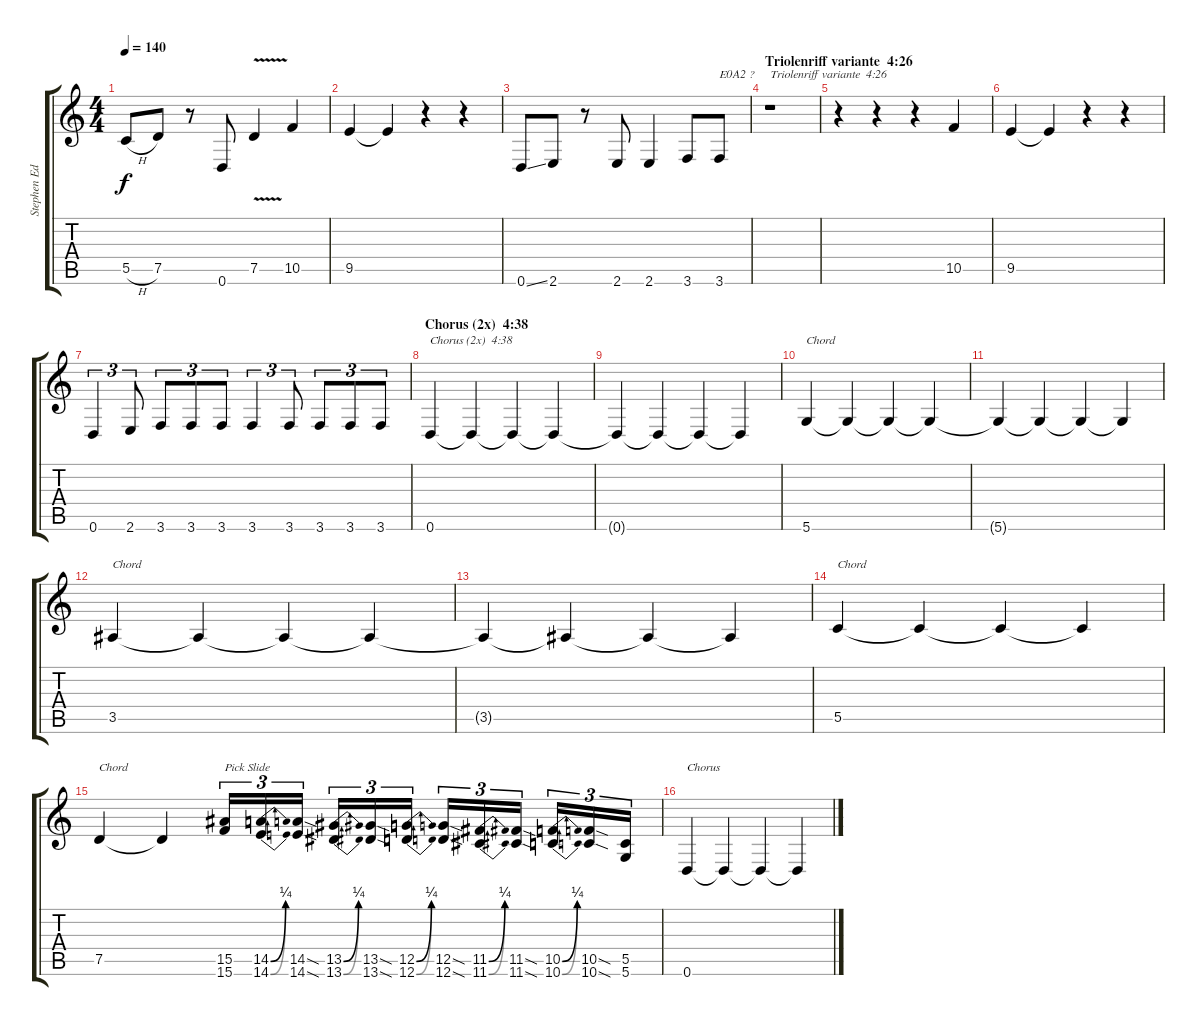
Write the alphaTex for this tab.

\track ("Stephen Edmondson" "Stephen Ed") {instrument electricbasspick}
\staff {score tabs}
\tuning (D4 A3 F3 C3 G2 D2) {hide}
\ts (4 4)
\tempo 140
\clef g2
\ks c
5.5{h}.8{dy f} 7.5.8 r.8 0.6.8 7.5{v}.4 10.5.4 |
9.5.4 9.5{t}.4 r.4 r.4 |
0.6{ss}.8 2.6.8 r.8 2.6.8 2.6.4 3.6.8 3.6.8{txt "E0A2 ?"} |
\section ("" "Triolenriff variante  4:26")
r.1{txt "Triolenriff variante  4:26"} |
r.4 r.4 r.4 10.5.4 |
9.5.4 9.5{t}.4 r.4 r.4 |
0.6.4{tu (3 2)} 2.6.8{tu (3 2)} 3.6.8{tu (3 2)} 3.6.8{tu (3 2)} 3.6.8{tu (3 2)} 3.6.4{tu (3 2)} 3.6.8{tu (3 2)} 3.6.8{tu (3 2)} 3.6.8{tu (3 2)} 3.6.8{tu (3 2)} |
\section ("" "Chorus (2x)  4:38")
0.6.4{txt "Chorus (2x)  4:38"} 0.6{t}.4 0.6{t}.4 0.6{t}.4 |
0.6{t}.4 0.6{t}.4 0.6{t}.4 0.6{t}.4 |
5.6.4{txt "Chord"} 5.6{t}.4 5.6{t}.4 5.6{t}.4 |
5.6{t}.4 5.6{t}.4 5.6{t}.4 5.6{t}.4 |
3.5.4{txt "Chord"} 3.5{t}.4 3.5{t}.4 3.5{t}.4 |
3.5{t}.4 3.5{t}.4 3.5{t}.4 3.5{t}.4 |
5.5.4{txt "Chord"} 5.5{t}.4 5.5{t}.4 5.5{t}.4 |
7.5.4{txt "Chord"} 7.5{t}.4 (15.5 15.6).16{tu (3 2) txt "Pick Slide" volume 13 instrument guitarfretnoise} (14.5{be (bend 0 0 60 1)} 14.6{be (bend 0 0 60 1)}).16{tu (3 2)} (14.5{sod} 14.6{sod}).16{tu (3 2)} (13.5{be (bend 0 0 60 1)} 13.6{be (bend 0 0 60 1)}).16{tu (3 2)} (13.5{sod} 13.6{sod}).16{tu (3 2)} (12.5{be (bend 0 0 60 1)} 12.6{be (bend 0 0 60 1)}).16{tu (3 2)} (12.5{sod} 12.6{sod}).16{tu (3 2)} (11.5{be (bend 0 0 60 1)} 11.6{be (bend 0 0 60 1)}).16{tu (3 2)} (11.5{sod} 11.6{sod}).16{tu (3 2)} (10.5{be (bend 0 0 60 1)} 10.6{be (bend 0 0 60 1)}).16{tu (3 2)} (10.5{sod} 10.6{sod}).16{tu (3 2)} (5.5 5.6).16{tu (3 2)} |
0.6.4{txt "Chorus" volume 12 instrument electricbasspick} 0.6{t}.4 0.6{t}.4 0.6{t}.4
